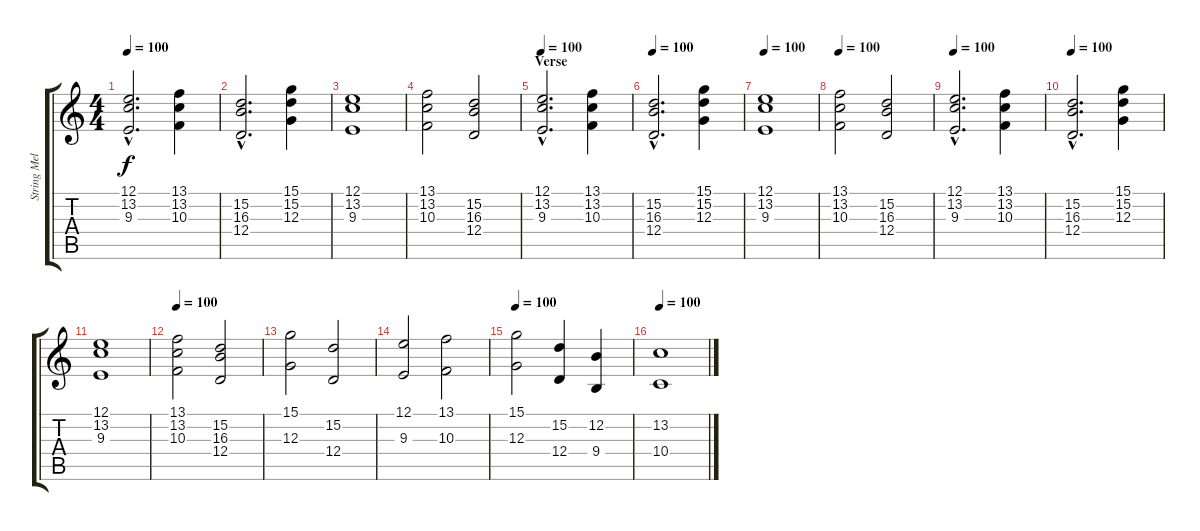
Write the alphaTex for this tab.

\track ("String Melody" "String Mel") {instrument stringensemble1}
\staff {score tabs}
\tuning (E4 B3 G3 D3 A2 E2) {hide}
\ts (4 4)
\section ("" "")
\tempo 100
\clef g2
\ks c
(12.1{hac} 13.2{hac} 9.3{hac}).2{d dy f} (13.1 13.2 10.3).4 |
(15.2{hac} 16.3{hac} 12.4{hac}).2{d} (15.1 15.2 12.3).4 |
(12.1 13.2 9.3).1 |
(13.1 13.2 10.3).2 (15.2 16.3 12.4).2 |
\section ("" "Verse")
\tempo 100
(12.1{hac} 13.2{hac} 9.3{hac}).2{d} (13.1 13.2 10.3).4 |
\tempo 100
(15.2{hac} 16.3{hac} 12.4{hac}).2{d} (15.1 15.2 12.3).4 |
\tempo 100
(12.1 13.2 9.3).1 |
\tempo 100
(13.1 13.2 10.3).2 (15.2 16.3 12.4).2 |
\tempo 100
(12.1{hac} 13.2{hac} 9.3{hac}).2{d} (13.1 13.2 10.3).4 |
\tempo 100
(15.2{hac} 16.3{hac} 12.4{hac}).2{d} (15.1 15.2 12.3).4 |
(12.1 13.2 9.3).1 |
\tempo 100
(13.1 13.2 10.3).2 (15.2 16.3 12.4).2 |
\section ("" "")
(15.1 12.3).2 (15.2 12.4).2 |
(12.1 9.3).2 (13.1 10.3).2 |
\tempo 100
(15.1 12.3).2 (15.2 12.4).4 (12.2 9.4).4 |
\tempo 100
(13.2 10.4).1
